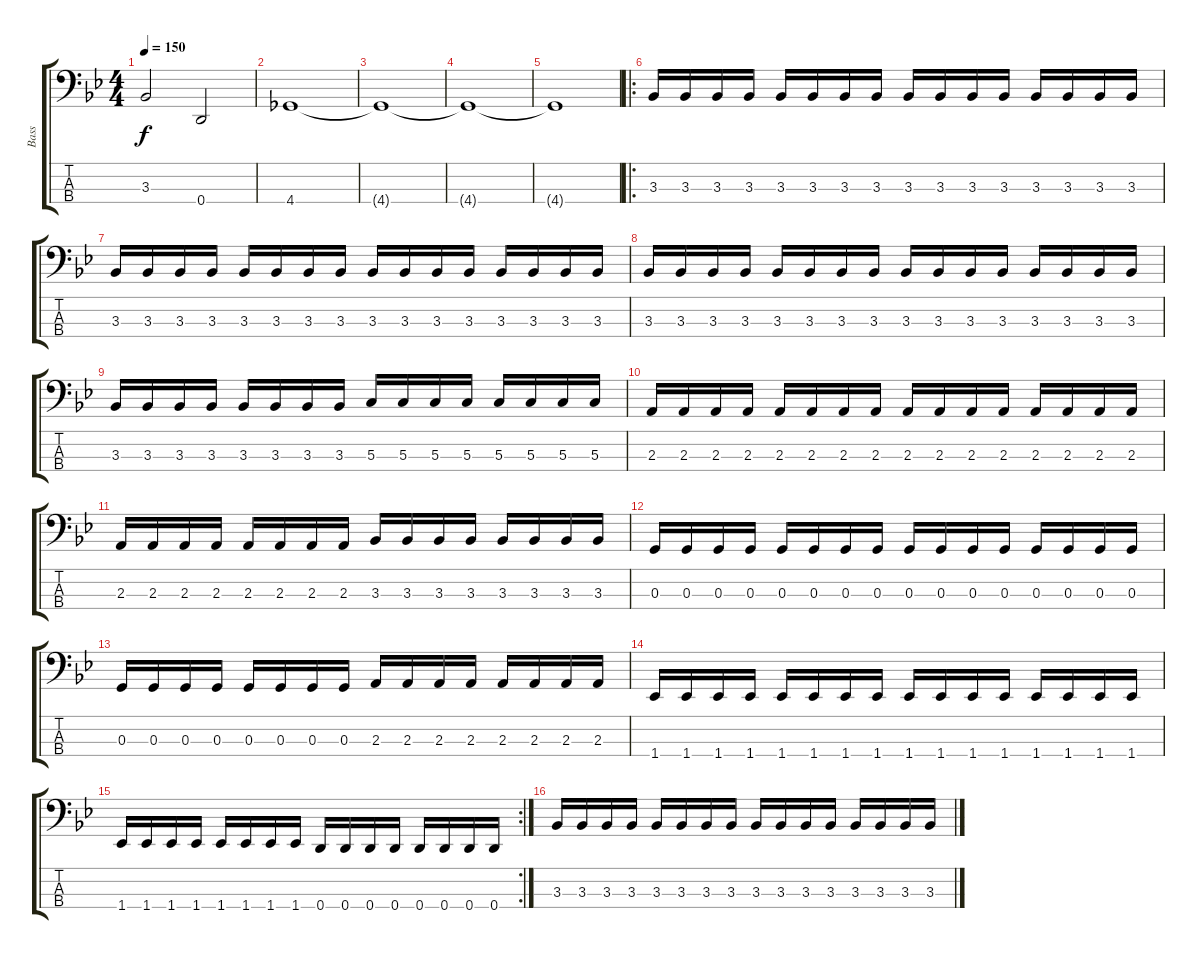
\track ("Bass" "Bass") {instrument electricbassfinger}
\staff {score tabs}
\tuning (F2 C2 G1 D1) {hide}
\ts (4 4)
\tempo 150
\clef f4
\ks gminor
3.3{t}.2{dy f} 0.4.2 |
4.4.1 |
4.4{t}.1 |
4.4{t}.1 |
4.4{t}.1 |
\ro
3.3.16 3.3.16 3.3.16 3.3.16 3.3.16 3.3.16 3.3.16 3.3.16 3.3.16 3.3.16 3.3.16 3.3.16 3.3.16 3.3.16 3.3.16 3.3.16 |
3.3.16 3.3.16 3.3.16 3.3.16 3.3.16 3.3.16 3.3.16 3.3.16 3.3.16 3.3.16 3.3.16 3.3.16 3.3.16 3.3.16 3.3.16 3.3.16 |
3.3.16 3.3.16 3.3.16 3.3.16 3.3.16 3.3.16 3.3.16 3.3.16 3.3.16 3.3.16 3.3.16 3.3.16 3.3.16 3.3.16 3.3.16 3.3.16 |
3.3.16 3.3.16 3.3.16 3.3.16 3.3.16 3.3.16 3.3.16 3.3.16 5.3.16 5.3.16 5.3.16 5.3.16 5.3.16 5.3.16 5.3.16 5.3.16 |
2.3.16 2.3.16 2.3.16 2.3.16 2.3.16 2.3.16 2.3.16 2.3.16 2.3.16 2.3.16 2.3.16 2.3.16 2.3.16 2.3.16 2.3.16 2.3.16 |
2.3.16 2.3.16 2.3.16 2.3.16 2.3.16 2.3.16 2.3.16 2.3.16 3.3.16 3.3.16 3.3.16 3.3.16 3.3.16 3.3.16 3.3.16 3.3.16 |
0.3.16 0.3.16 0.3.16 0.3.16 0.3.16 0.3.16 0.3.16 0.3.16 0.3.16 0.3.16 0.3.16 0.3.16 0.3.16 0.3.16 0.3.16 0.3.16 |
0.3.16 0.3.16 0.3.16 0.3.16 0.3.16 0.3.16 0.3.16 0.3.16 2.3.16 2.3.16 2.3.16 2.3.16 2.3.16 2.3.16 2.3.16 2.3.16 |
1.4.16 1.4.16 1.4.16 1.4.16 1.4.16 1.4.16 1.4.16 1.4.16 1.4.16 1.4.16 1.4.16 1.4.16 1.4.16 1.4.16 1.4.16 1.4.16 |
\rc 2
1.4.16 1.4.16 1.4.16 1.4.16 1.4.16 1.4.16 1.4.16 1.4.16 0.4.16 0.4.16 0.4.16 0.4.16 0.4.16 0.4.16 0.4.16 0.4.16 |
3.3.16 3.3.16 3.3.16 3.3.16 3.3.16 3.3.16 3.3.16 3.3.16 3.3.16 3.3.16 3.3.16 3.3.16 3.3.16 3.3.16 3.3.16 3.3.16
